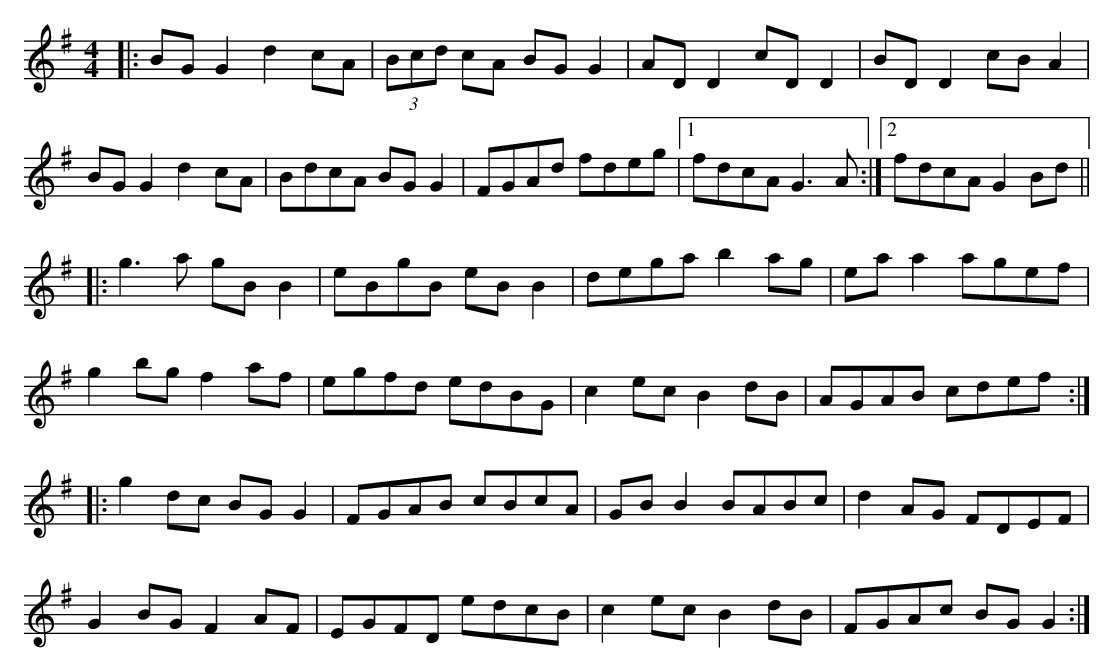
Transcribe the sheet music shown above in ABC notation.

X:1
M:4/4
K:G
|:BG G2 d2cA|(3Bcd cA BGG2|AD D2 cD D2|BD D2 cBA2|
BGG2 d2cA|BdcA BG G2|FGAd fdeg|1 fdcA G3A:|2 fdcA G2Bd||
|:g3a gB B2|eBgB eB B2|dega b2ag|ea a2 agef|
g2bg f2af|egfd edBG|c2ec B2dB|AGAB cdef:|
|:g2dc BGG2|FGAB cBcA|GB B2 BABc|d2AG FDEF|
G2BG F2AF|EGFD edcB|c2 ec B2dB|FGAc BGG2:|
